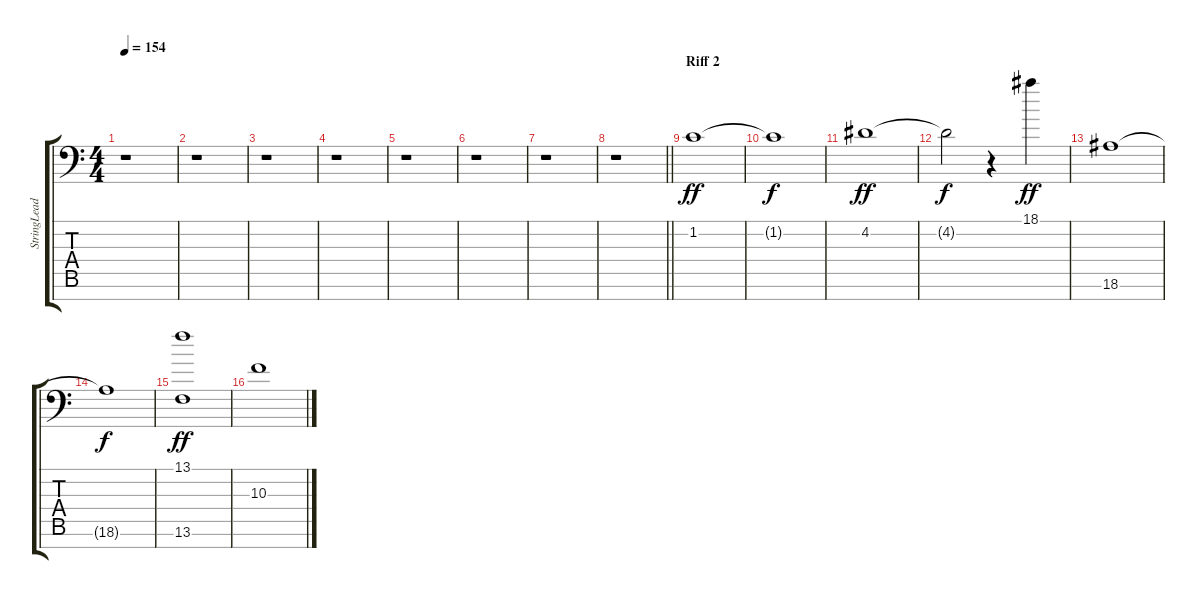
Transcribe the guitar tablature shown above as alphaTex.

\track ("StringLead" "StringLead") {instrument stringensemble2}
\staff {score tabs}
\tuning (E4 B3 G3 D3 A2 E2 C-1) {hide}
\ts (4 4)
\tempo 154
\clef f4
\ks c
r.1{dy ff} |
r.1 |
r.1 |
r.1 |
r.1 |
r.1 |
r.1 |
\barLineRight lightlight
r.1 |
\section ("" "Riff 2")
1.2.1 |
1.2{t}.1{dy f} |
4.2.1{dy ff} |
4.2{t}.2{dy f} r.4 18.1.4{dy ff} |
18.6.1 |
18.6{t}.1{dy f} |
(13.1 13.6).1{dy ff} |
10.3.1
